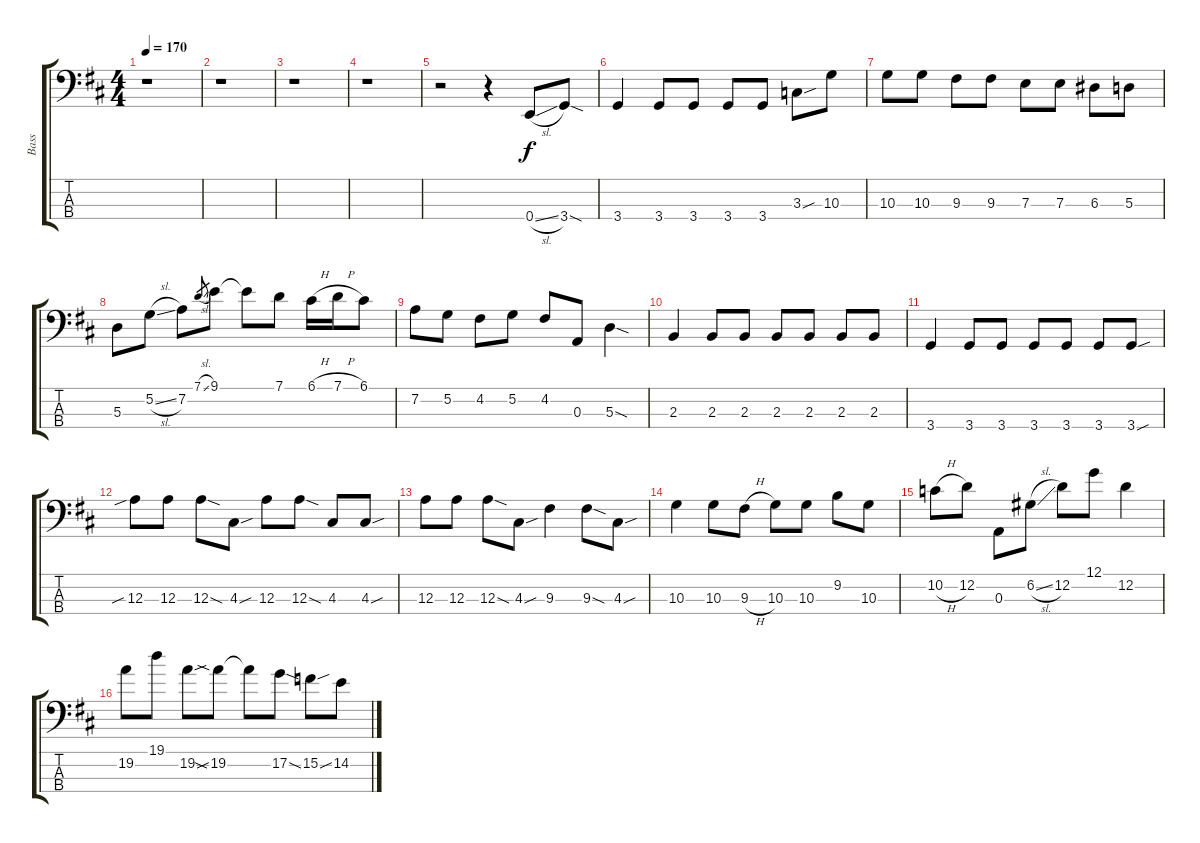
\track ("Bass" "Bass") {instrument electricbassfinger}
\staff {score tabs}
\tuning (G2 D2 A1 E1) {hide}
\ts (4 4)
\tempo 170
\clef f4
\ks d
r.1{dy f} |
r.1 |
r.1 |
r.1 |
r.2 r.4 0.4{sl}.8 3.4{sod}.8 |
3.4.4 3.4.8 3.4.8 3.4.8 3.4.8 3.3{sou}.8 10.3.8 |
10.3.8 10.3.8 9.3.8 9.3.8 7.3.8 7.3.8 6.3.8 5.3.8 |
5.3.8 5.2{sl}.8 7.2.8 7.1{sl}.8{gr} 9.1.8 9.1{t}.8 7.1.8 6.1{h}.16 7.1{h}.16 6.1.8 |
7.2.8 5.2.8 4.2.8 5.2.8 4.2.8 0.3.8 5.3{sod}.4 |
2.3.4 2.3.8 2.3.8 2.3.8 2.3.8 2.3.8 2.3.8 |
3.4.4 3.4.8 3.4.8 3.4.8 3.4.8 3.4.8 3.4{sou}.8 |
12.3{sib}.8 12.3.8 12.3{sod}.8 4.3{sou}.8 12.3.8 12.3{sod}.8 4.3.8 4.3{sou}.8 |
12.3.8 12.3.8 12.3{sod}.8 4.3{sou}.8 9.3.4 9.3{sod}.8 4.3{sou}.8 |
10.3.4 10.3.8 9.3{h}.8 10.3.8 10.3.8 9.2.8 10.3.8 |
10.2{h}.8 12.2.8 0.3.8 6.2{sl}.8 12.2.8 12.1.8 12.2.4 |
19.2.8 19.1.8 19.2{sou}.8 19.2{sia}.8 19.2{t}.8 17.2{sod}.8 15.2{sou}.8 14.2.8
